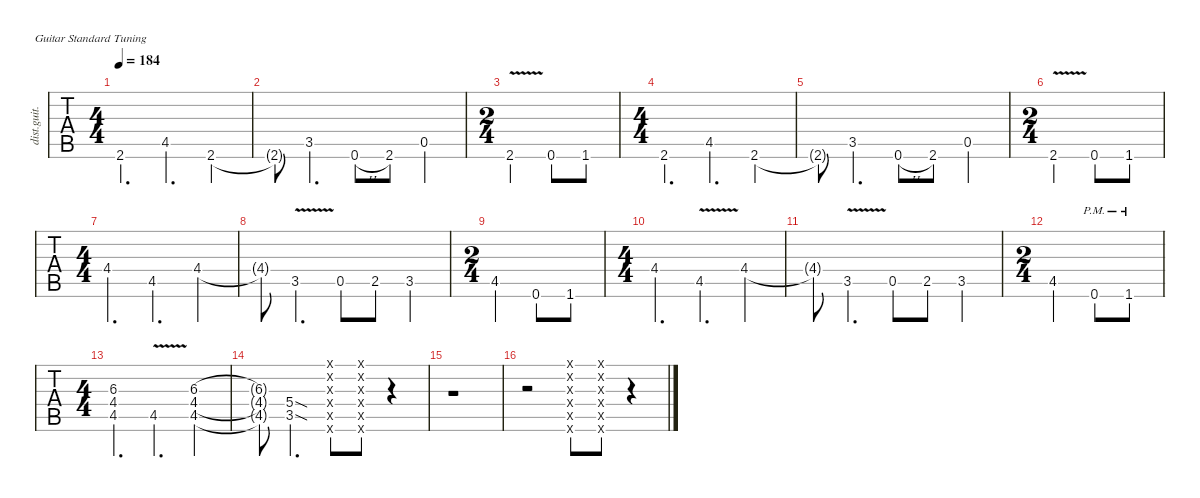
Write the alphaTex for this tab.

\defaultSystemsLayout 4
\hideDynamics
\bracketExtendMode nobrackets
\otherSystemsTrackNameOrientation horizontal
\track ("Rhythm Guitar (Kirk)" "dist.guit.") {defaultSystemsLayout 4 multiBarRest instrument distortionguitar}
\staff {tabs}
\tuning (E4 B3 G3 D3 A2 E2)
\ts (4 4)
\tempo 184
\clef g2
\ks c
2.6{acc #}.4{d dy mf} 4.5{acc #}.4{d} 2.6{acc #}.4 |
2.6{t acc #}.8 3.5.4{d} 0.6{h}.8 2.6{acc #}.8 0.5.4 |
\ts (2 4)
\beaming (8 2 2 2 2)
2.6{v acc #}.4 0.6.8 1.6.8 |
\ts (4 4)
\beaming (8 2 2 2 2)
2.6{acc #}.4{d} 4.5{acc #}.4{d} 2.6{acc #}.4 |
2.6{t acc #}.8 3.5.4{d} 0.6{h}.8 2.6{acc #}.8 0.5.4 |
\ts (2 4)
\beaming (8 2 2 2 2)
2.6{v acc #}.4 0.6.8 1.6.8 |
\ts (4 4)
\beaming (8 2 2 2 2)
4.4{acc #}.4{d} 4.5{acc #}.4{d} 4.4{acc #}.4 |
4.4{t acc #}.8 3.5{v}.4{d} 0.5.8 2.5.8 3.5.4 |
\ts (2 4)
\beaming (8 2 2 2 2)
4.5{acc #}.4 0.6.8 1.6.8 |
\ts (4 4)
\beaming (8 2 2 2 2)
4.4{acc #}.4{d} 4.5{v acc #}.4{d} 4.4{acc #}.4 |
4.4{t acc #}.8 3.5{v}.4{d} 0.5.8 2.5.8 3.5.4 |
\ts (2 4)
\beaming (8 2 2 2 2)
4.5{acc #}.4 0.6{pm}.8 1.6{pm}.8 |
\ts (4 4)
\beaming (8 2 2 2 2)
(4.5{acc #} 4.4{acc #} 6.3{acc #}).4{d} 4.5{v acc #}.4{d} (4.5{acc #} 4.4{acc #} 6.3{acc #}).4 |
(4.5{t acc #} 4.4{t acc #} 6.3{t acc #}).8 (3.5{sod} 5.4{sod}).4{d} (0.6{x} 0.5{x} 0.4{x} 0.3{x} 0.2{x} 0.1{x}).8 (0.6{x} 0.5{x} 0.4{x} 0.3{x} 0.2{x} 0.1{x}).8 r.4 |
r.1 |
r.2 (0.6{x} 0.5{x} 0.4{x} 0.3{x} 0.2{x} 0.1{x}).8 (0.6{x} 0.5{x} 0.4{x} 0.3{x} 0.2{x} 0.1{x}).8 r.4
